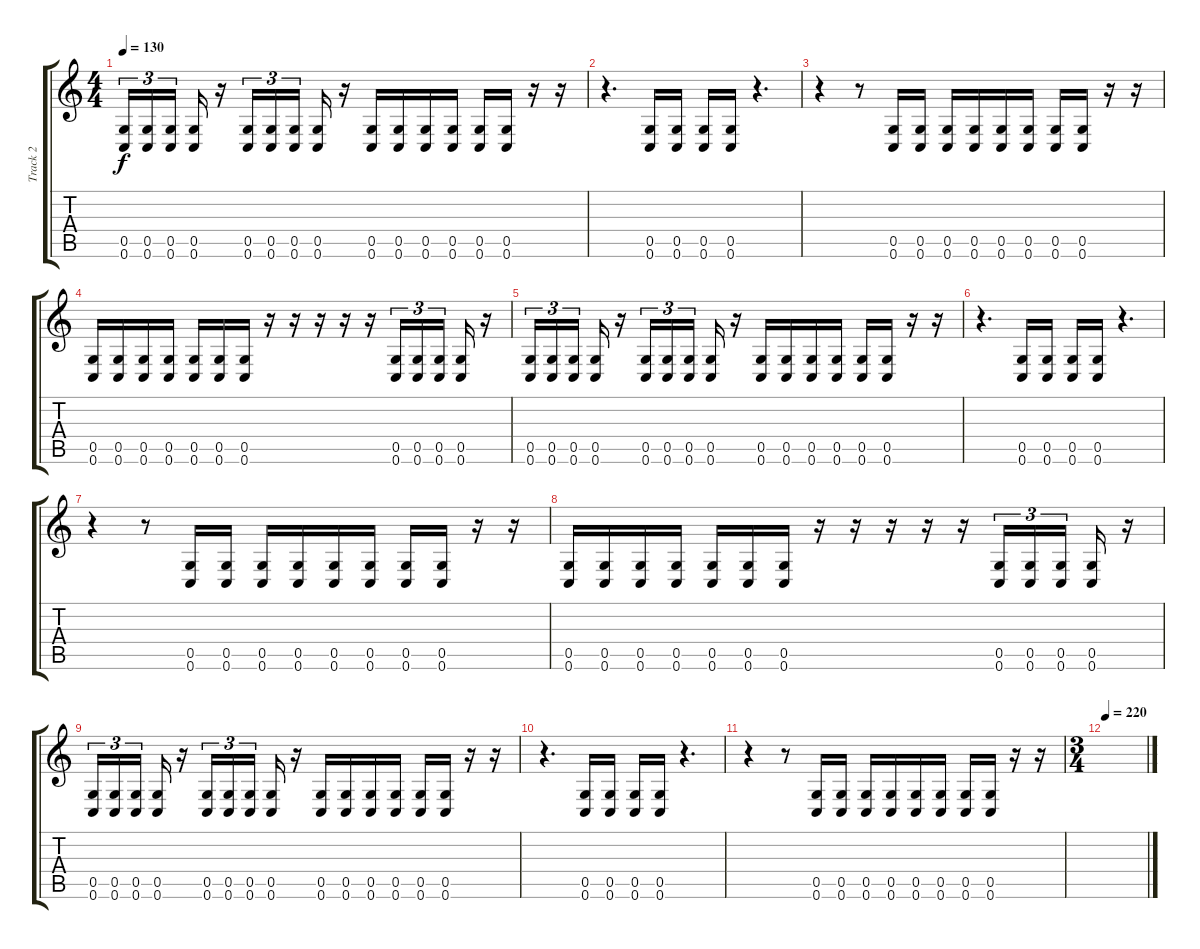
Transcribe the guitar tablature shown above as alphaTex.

\track ("Track 2" "Track 2") {instrument distortionguitar}
\staff {score tabs}
\tuning (D4 A3 F3 C3 G2 C2) {hide}
\ts (4 4)
\tempo 130
\clef g2
\ks c
(0.5 0.6).16{tu (3 2) dy f} (0.5 0.6).16{tu (3 2)} (0.5 0.6).16{tu (3 2) beam splitsecondary} (0.5 0.6).16 r.16 (0.5 0.6).16{tu (3 2)} (0.5 0.6).16{tu (3 2)} (0.5 0.6).16{tu (3 2) beam splitsecondary} (0.5 0.6).16 r.16 (0.5 0.6).16 (0.5 0.6).16 (0.5 0.6).16 (0.5 0.6).16 (0.5 0.6).16 (0.5 0.6).16 r.16 r.16 |
r.4{d} (0.5 0.6).16 (0.5 0.6).16 (0.5 0.6).16 (0.5 0.6).16 r.4{d} |
r.4 r.8 (0.5 0.6).16 (0.5 0.6).16 (0.5 0.6).16 (0.5 0.6).16 (0.5 0.6).16 (0.5 0.6).16 (0.5 0.6).16 (0.5 0.6).16 r.16 r.16 |
(0.5 0.6).16 (0.5 0.6).16 (0.5 0.6).16 (0.5 0.6).16 (0.5 0.6).16 (0.5 0.6).16 (0.5 0.6).16 r.16 r.16 r.16 r.16 r.16 (0.5 0.6).16{tu (3 2)} (0.5 0.6).16{tu (3 2)} (0.5 0.6).16{tu (3 2) beam splitsecondary} (0.5 0.6).16 r.16 |
(0.5 0.6).16{tu (3 2)} (0.5 0.6).16{tu (3 2)} (0.5 0.6).16{tu (3 2) beam splitsecondary} (0.5 0.6).16 r.16 (0.5 0.6).16{tu (3 2)} (0.5 0.6).16{tu (3 2)} (0.5 0.6).16{tu (3 2) beam splitsecondary} (0.5 0.6).16 r.16 (0.5 0.6).16 (0.5 0.6).16 (0.5 0.6).16 (0.5 0.6).16 (0.5 0.6).16 (0.5 0.6).16 r.16 r.16 |
r.4{d} (0.5 0.6).16 (0.5 0.6).16 (0.5 0.6).16 (0.5 0.6).16 r.4{d} |
r.4 r.8 (0.5 0.6).16 (0.5 0.6).16 (0.5 0.6).16 (0.5 0.6).16 (0.5 0.6).16 (0.5 0.6).16 (0.5 0.6).16 (0.5 0.6).16 r.16 r.16 |
(0.5 0.6).16 (0.5 0.6).16 (0.5 0.6).16 (0.5 0.6).16 (0.5 0.6).16 (0.5 0.6).16 (0.5 0.6).16 r.16 r.16 r.16 r.16 r.16 (0.5 0.6).16{tu (3 2)} (0.5 0.6).16{tu (3 2)} (0.5 0.6).16{tu (3 2) beam splitsecondary} (0.5 0.6).16 r.16 |
(0.5 0.6).16{tu (3 2)} (0.5 0.6).16{tu (3 2)} (0.5 0.6).16{tu (3 2) beam splitsecondary} (0.5 0.6).16 r.16 (0.5 0.6).16{tu (3 2)} (0.5 0.6).16{tu (3 2)} (0.5 0.6).16{tu (3 2) beam splitsecondary} (0.5 0.6).16 r.16 (0.5 0.6).16 (0.5 0.6).16 (0.5 0.6).16 (0.5 0.6).16 (0.5 0.6).16 (0.5 0.6).16 r.16 r.16 |
r.4{d} (0.5 0.6).16 (0.5 0.6).16 (0.5 0.6).16 (0.5 0.6).16 r.4{d} |
r.4 r.8 (0.5 0.6).16 (0.5 0.6).16 (0.5 0.6).16 (0.5 0.6).16 (0.5 0.6).16 (0.5 0.6).16 (0.5 0.6).16 (0.5 0.6).16 r.16 r.16 |
\ts (3 4)
\tempo 220
